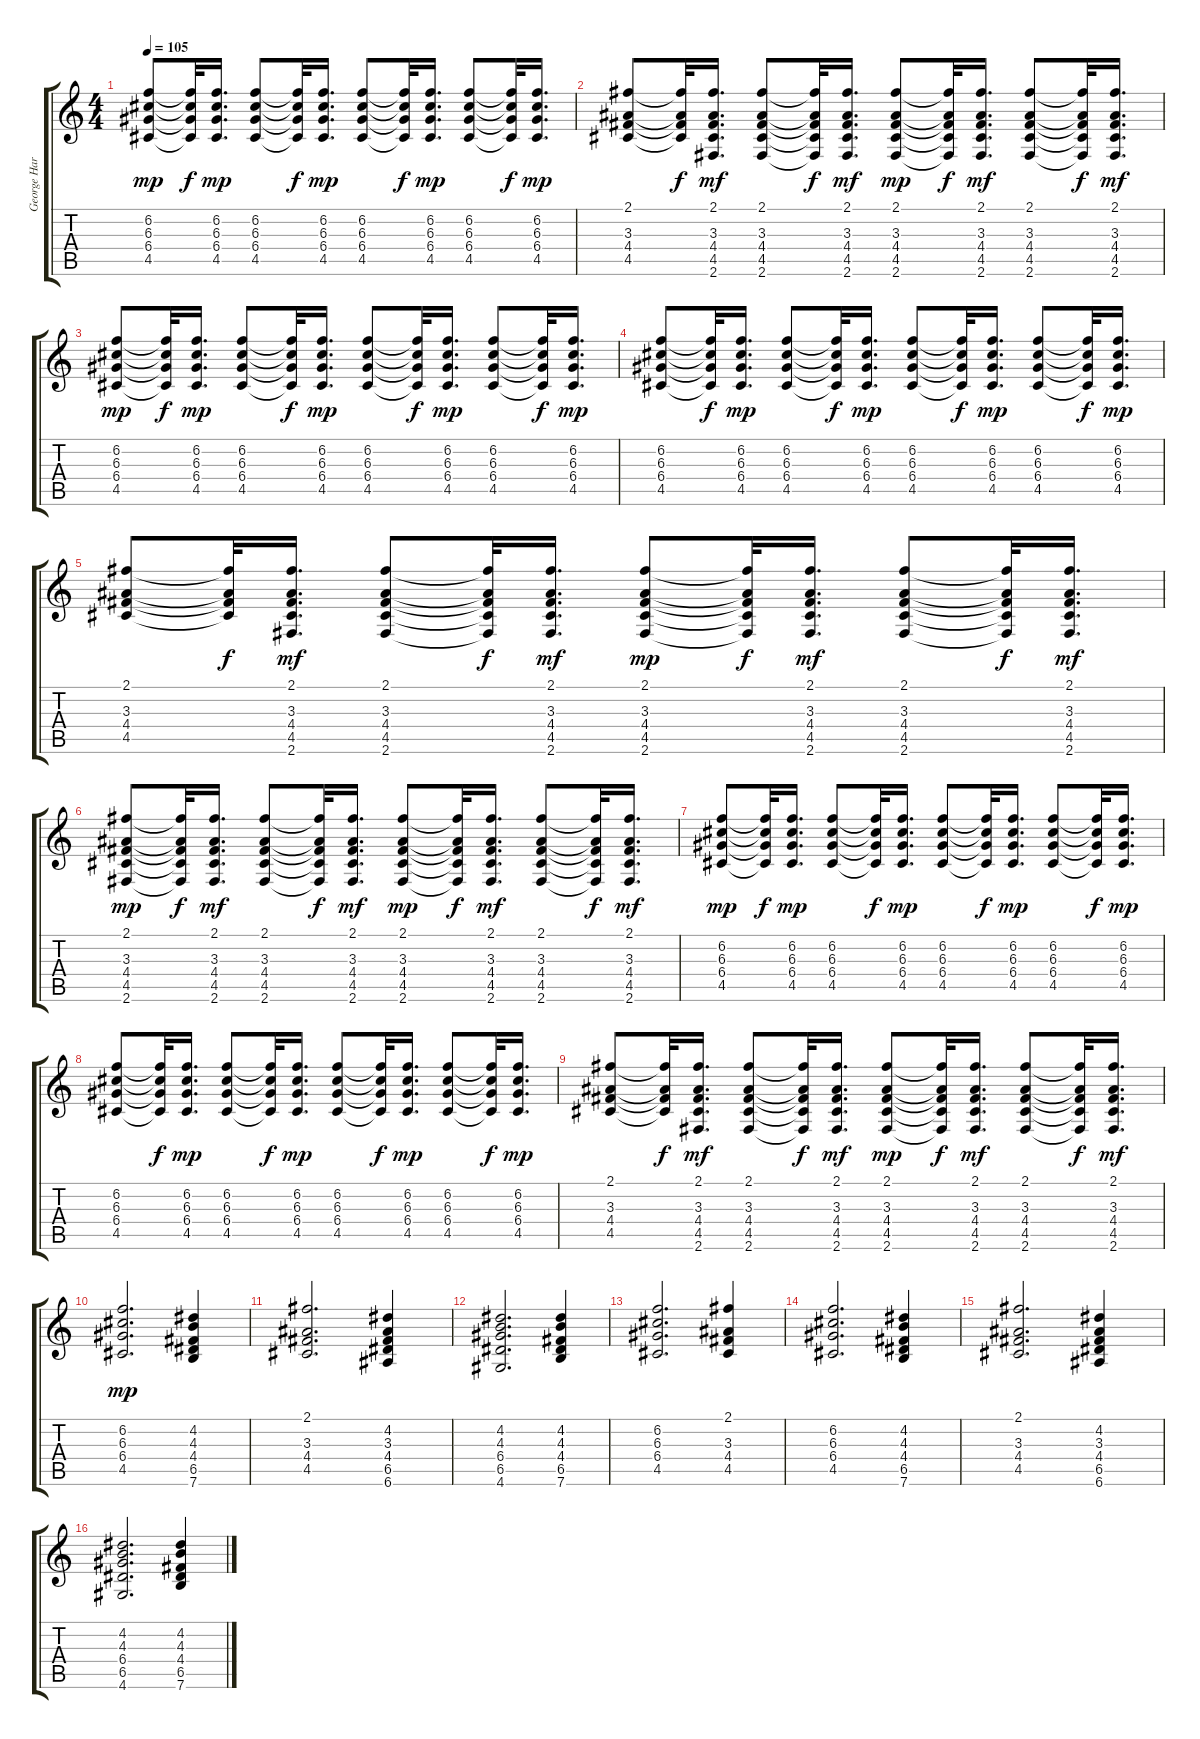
\track ("George Harrison" "George Har") {instrument acousticguitarsteel}
\staff {score tabs}
\tuning (E4 B3 G3 D3 A2 E2) {hide}
\ts (4 4)
\tempo 105
\clef g2
\ks c
(6.2 6.3 6.4 4.5).8{dy mp} (6.2{t} 6.3{t} 6.4{t} 4.5{t}).32{dy f} (6.2 6.3 6.4 4.5).16{d dy mp} (6.2 6.3 6.4 4.5).8 (6.2{t} 6.3{t} 6.4{t} 4.5{t}).32{dy f} (6.2 6.3 6.4 4.5).16{d dy mp} (6.2 6.3 6.4 4.5).8 (6.2{t} 6.3{t} 6.4{t} 4.5{t}).32{dy f} (6.2 6.3 6.4 4.5).16{d dy mp} (6.2 6.3 6.4 4.5).8 (6.2{t} 6.3{t} 6.4{t} 4.5{t}).32{dy f} (6.2 6.3 6.4 4.5).16{d dy mp} |
(2.1 3.3 4.4 4.5).8 (2.1{t} 3.3{t} 4.4{t} 4.5{t}).32{dy f} (2.1 3.3 4.4 4.5 2.6).16{d dy mf} (2.1 3.3 4.4 4.5 2.6).8 (2.1{t} 3.3{t} 4.4{t} 4.5{t} 2.6{t}).32{dy f} (2.1 3.3 4.4 4.5 2.6).16{d dy mf} (2.1 3.3 4.4 4.5 2.6).8{dy mp} (2.1{t} 3.3{t} 4.4{t} 4.5{t} 2.6{t}).32{dy f} (2.1 3.3 4.4 4.5 2.6).16{d dy mf} (2.1 3.3 4.4 4.5 2.6).8 (2.1{t} 3.3{t} 4.4{t} 4.5{t} 2.6{t}).32{dy f} (2.1 3.3 4.4 4.5 2.6).16{d dy mf} |
(6.2 6.3 6.4 4.5).8{dy mp} (6.2{t} 6.3{t} 6.4{t} 4.5{t}).32{dy f} (6.2 6.3 6.4 4.5).16{d dy mp} (6.2 6.3 6.4 4.5).8 (6.2{t} 6.3{t} 6.4{t} 4.5{t}).32{dy f} (6.2 6.3 6.4 4.5).16{d dy mp} (6.2 6.3 6.4 4.5).8 (6.2{t} 6.3{t} 6.4{t} 4.5{t}).32{dy f} (6.2 6.3 6.4 4.5).16{d dy mp} (6.2 6.3 6.4 4.5).8 (6.2{t} 6.3{t} 6.4{t} 4.5{t}).32{dy f} (6.2 6.3 6.4 4.5).16{d dy mp} |
(6.2 6.3 6.4 4.5).8 (6.2{t} 6.3{t} 6.4{t} 4.5{t}).32{dy f} (6.2 6.3 6.4 4.5).16{d dy mp} (6.2 6.3 6.4 4.5).8 (6.2{t} 6.3{t} 6.4{t} 4.5{t}).32{dy f} (6.2 6.3 6.4 4.5).16{d dy mp} (6.2 6.3 6.4 4.5).8 (6.2{t} 6.3{t} 6.4{t} 4.5{t}).32{dy f} (6.2 6.3 6.4 4.5).16{d dy mp} (6.2 6.3 6.4 4.5).8 (6.2{t} 6.3{t} 6.4{t} 4.5{t}).32{dy f} (6.2 6.3 6.4 4.5).16{d dy mp} |
(2.1 3.3 4.4 4.5).8 (2.1{t} 3.3{t} 4.4{t} 4.5{t}).32{dy f} (2.1 3.3 4.4 4.5 2.6).16{d dy mf} (2.1 3.3 4.4 4.5 2.6).8 (2.1{t} 3.3{t} 4.4{t} 4.5{t} 2.6{t}).32{dy f} (2.1 3.3 4.4 4.5 2.6).16{d dy mf} (2.1 3.3 4.4 4.5 2.6).8{dy mp} (2.1{t} 3.3{t} 4.4{t} 4.5{t} 2.6{t}).32{dy f} (2.1 3.3 4.4 4.5 2.6).16{d dy mf} (2.1 3.3 4.4 4.5 2.6).8 (2.1{t} 3.3{t} 4.4{t} 4.5{t} 2.6{t}).32{dy f} (2.1 3.3 4.4 4.5 2.6).16{d dy mf} |
(2.1 3.3 4.4 4.5 2.6).8{dy mp} (2.1{t} 3.3{t} 4.4{t} 4.5{t} 2.6{t}).32{dy f} (2.1 3.3 4.4 4.5 2.6).16{d dy mf} (2.1 3.3 4.4 4.5 2.6).8 (2.1{t} 3.3{t} 4.4{t} 4.5{t} 2.6{t}).32{dy f} (2.1 3.3 4.4 4.5 2.6).16{d dy mf} (2.1 3.3 4.4 4.5 2.6).8{dy mp} (2.1{t} 3.3{t} 4.4{t} 4.5{t} 2.6{t}).32{dy f} (2.1 3.3 4.4 4.5 2.6).16{d dy mf} (2.1 3.3 4.4 4.5 2.6).8 (2.1{t} 3.3{t} 4.4{t} 4.5{t} 2.6{t}).32{dy f} (2.1 3.3 4.4 4.5 2.6).16{d dy mf} |
(6.2 6.3 6.4 4.5).8{dy mp} (6.2{t} 6.3{t} 6.4{t} 4.5{t}).32{dy f} (6.2 6.3 6.4 4.5).16{d dy mp} (6.2 6.3 6.4 4.5).8 (6.2{t} 6.3{t} 6.4{t} 4.5{t}).32{dy f} (6.2 6.3 6.4 4.5).16{d dy mp} (6.2 6.3 6.4 4.5).8 (6.2{t} 6.3{t} 6.4{t} 4.5{t}).32{dy f} (6.2 6.3 6.4 4.5).16{d dy mp} (6.2 6.3 6.4 4.5).8 (6.2{t} 6.3{t} 6.4{t} 4.5{t}).32{dy f} (6.2 6.3 6.4 4.5).16{d dy mp} |
(6.2 6.3 6.4 4.5).8 (6.2{t} 6.3{t} 6.4{t} 4.5{t}).32{dy f} (6.2 6.3 6.4 4.5).16{d dy mp} (6.2 6.3 6.4 4.5).8 (6.2{t} 6.3{t} 6.4{t} 4.5{t}).32{dy f} (6.2 6.3 6.4 4.5).16{d dy mp} (6.2 6.3 6.4 4.5).8 (6.2{t} 6.3{t} 6.4{t} 4.5{t}).32{dy f} (6.2 6.3 6.4 4.5).16{d dy mp} (6.2 6.3 6.4 4.5).8 (6.2{t} 6.3{t} 6.4{t} 4.5{t}).32{dy f} (6.2 6.3 6.4 4.5).16{d dy mp} |
(2.1 3.3 4.4 4.5).8 (2.1{t} 3.3{t} 4.4{t} 4.5{t}).32{dy f} (2.1 3.3 4.4 4.5 2.6).16{d dy mf} (2.1 3.3 4.4 4.5 2.6).8 (2.1{t} 3.3{t} 4.4{t} 4.5{t} 2.6{t}).32{dy f} (2.1 3.3 4.4 4.5 2.6).16{d dy mf} (2.1 3.3 4.4 4.5 2.6).8{dy mp} (2.1{t} 3.3{t} 4.4{t} 4.5{t} 2.6{t}).32{dy f} (2.1 3.3 4.4 4.5 2.6).16{d dy mf} (2.1 3.3 4.4 4.5 2.6).8 (2.1{t} 3.3{t} 4.4{t} 4.5{t} 2.6{t}).32{dy f} (2.1 3.3 4.4 4.5 2.6).16{d dy mf} |
(6.2 6.3 6.4 4.5).2{d dy mp} (4.2 4.3 4.4 6.5 7.6).4 |
(2.1 3.3 4.4 4.5).2{d} (4.2 3.3 4.4 6.5 6.6).4 |
(4.2 4.3 6.4 6.5 4.6).2{d} (4.2 4.3 4.4 6.5 7.6).4 |
(6.2 6.3 6.4 4.5).2{d} (2.1 3.3 4.4 4.5).4 |
(6.2 6.3 6.4 4.5).2{d} (4.2 4.3 4.4 6.5 7.6).4 |
(2.1 3.3 4.4 4.5).2{d} (4.2 3.3 4.4 6.5 6.6).4 |
(4.2 4.3 6.4 6.5 4.6).2{d} (4.2 4.3 4.4 6.5 7.6).4
